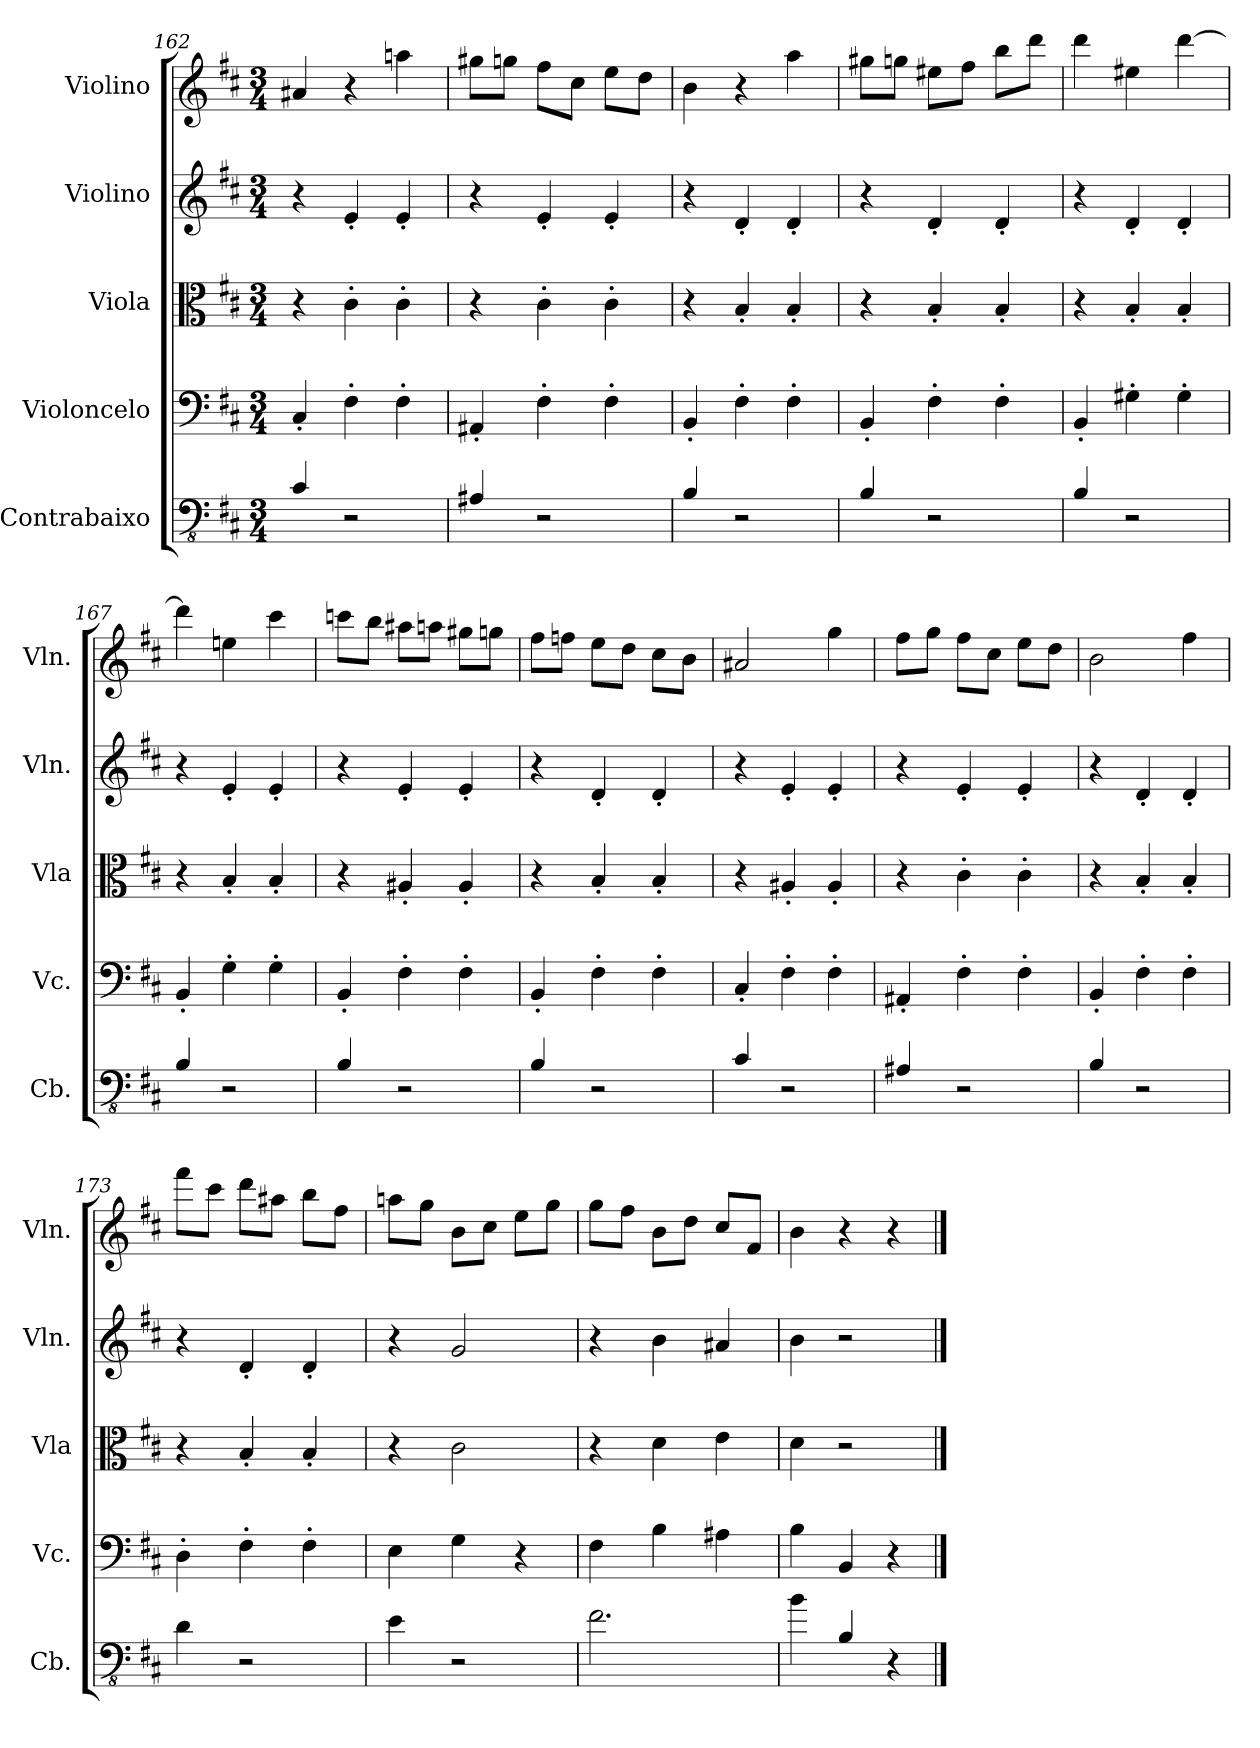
**kern	**kern	**kern	**kern	**kern
*part5	*part4	*part3	*part2	*part1
*staff5	*staff4	*staff3	*staff2	*staff1
*I"Contrabaixo	*I"Violoncelo	*I"Viola	*I"Violino	*I"Violino
*I'Cb.	*I'Vc.	*I'Vla	*I'Vln.	*I'Vln.
*clefFv4	*clefF4	*clefC3	*clefG2	*clefG2
*ITrd7c12	*	*	*	*
*k[f#c#]	*k[f#c#]	*k[f#c#]	*k[f#c#]	*k[f#c#]
*M3/4	*M3/4	*M3/4	*M3/4	*M3/4
=162	=162	=162	=162	=162
4CC#/	4C#'/	4r	4r	4a#X/
2r	4F#'\	4c#'\	4e'/	4r
.	4F#'\	4c#'\	4e'/	4aan\
!!LO:LB:g=z
=163	=163	=163	=163	=163
4AAA#X/	4AA#X'/	4r	4r	8gg#X\L
.	.	.	.	8ggn\J
2r	4F#'\	4c#'\	4e'/	8ff#\L
.	.	.	.	8cc#\J
.	4F#'\	4c#'\	4e'/	8ee\L
.	.	.	.	8dd\J
=164	=164	=164	=164	=164
4BBB/	4BB'/	4r	4r	4b\
2r	4F#'\	4B'/	4d'/	4r
.	4F#'\	4B'/	4d'/	4aa\
=165	=165	=165	=165	=165
4BBB/	4BB'/	4r	4r	8gg#X\L
.	.	.	.	8ggn\J
2r	4F#'\	4B'/	4d'/	8ee#X\L
.	.	.	.	8ff#\J
.	4F#'\	4B'/	4d'/	8bb\L
.	.	.	.	8ddd\J
=166	=166	=166	=166	=166
4BBB/	4BB'/	4r	4r	4ddd\
2r	4G#X'\	4B'/	4d'/	4ee#X\
.	4G#'\	4B'/	4d'/	[4ddd\
=167	=167	=167	=167	=167
4BBB/	4BB'/	4r	4r	4ddd\]
2r	4G'\	4B'/	4e'/	4een\
.	4G'\	4B'/	4e'/	4ccc#\
=168	=168	=168	=168	=168
4BBB/	4BB'/	4r	4r	8cccn\L
.	.	.	.	8bb\J
2r	4F#'\	4A#X'/	4e'/	8aa#X\L
.	.	.	.	8aan\J
.	4F#'\	4A#'/	4e'/	8gg#X\L
.	.	.	.	8ggn\J
!!LO:PB:g=z
=169	=169	=169	=169	=169
4BBB/	4BB'/	4r	4r	8ff#\L
.	.	.	.	8ffn\J
2r	4F#'\	4B'/	4d'/	8ee\L
.	.	.	.	8dd\J
.	4F#'\	4B'/	4d'/	8cc#\L
.	.	.	.	8b\J
=170	=170	=170	=170	=170
4CC#/	4C#'/	4r	4r	2a#X/
2r	4F#'\	4A#X'/	4e'/	.
.	4F#'\	4A#'/	4e'/	4gg\
=171	=171	=171	=171	=171
4AAA#X/	4AA#X'/	4r	4r	8ff#\L
.	.	.	.	8gg\J
2r	4F#'\	4c#'\	4e'/	8ff#\L
.	.	.	.	8cc#\J
.	4F#'\	4c#'\	4e'/	8ee\L
.	.	.	.	8dd\J
=172	=172	=172	=172	=172
4BBB/	4BB'/	4r	4r	2b\
2r	4F#'\	4B'/	4d'/	.
.	4F#'\	4B'/	4d'/	4ff#\
=173	=173	=173	=173	=173
4DD\	4D'\	4r	4r	8fff#\L
.	.	.	.	8ccc#\J
2r	4F#'\	4B'/	4d'/	8ddd\L
.	.	.	.	8aa#X\J
.	4F#'\	4B'/	4d'/	8bb\L
.	.	.	.	8ff#\J
=174	=174	=174	=174	=174
4EE\	4E\	4r	4r	8aan\L
.	.	.	.	8gg\J
2r	4G\	2c#\	2g/	8b\L
.	.	.	.	8cc#\J
.	4r	.	.	8ee\L
.	.	.	.	8gg\J
!!LO:LB:g=z
=175	=175	=175	=175	=175
2.FF#\	4F#\	4r	4r	8gg\L
.	.	.	.	8ff#\J
.	4B\	4d\	4b\	8b\L
.	.	.	.	8dd\J
.	4A#X\	4e\	4a#X/	8cc#/L
.	.	.	.	8f#/J
=176	=176	=176	=176	=176
4BB\	4B\	4d\	4b\	4b\
4BBB/	4BB/	2r	2r	4r
4r	4r	.	.	4r
==	==	==	==	==
*-	*-	*-	*-	*-
